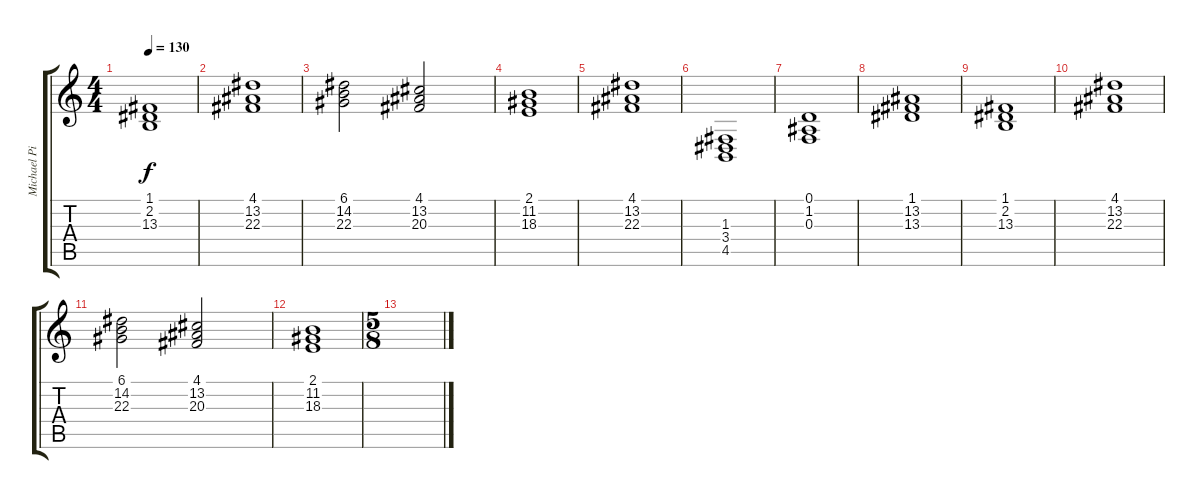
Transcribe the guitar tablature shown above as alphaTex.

\track ("Michael Pinnella - Cordes" "Michael Pi") {instrument stringensemble1}
\staff {score tabs}
\tuning (D4 A3 F3 C3 G2 D2) {hide}
\ts (4 4)
\tempo 130
\clef g2
\ks c
(1.1 2.2 13.3).1{dy f} |
(4.1 13.2 22.3).1 |
(6.1 14.2 22.3).2 (4.1 13.2 20.3).2 |
(2.1 11.2 18.3).1 |
(4.1 13.2 22.3).1 |
(1.3 3.4 4.5).1 |
(0.1 1.2 0.3).1 |
(1.1 13.2 13.3).1 |
(1.1 2.2 13.3).1 |
(4.1 13.2 22.3).1 |
(6.1 14.2 22.3).2 (4.1 13.2 20.3).2 |
(2.1 11.2 18.3).1 |
\ts (5 8)
